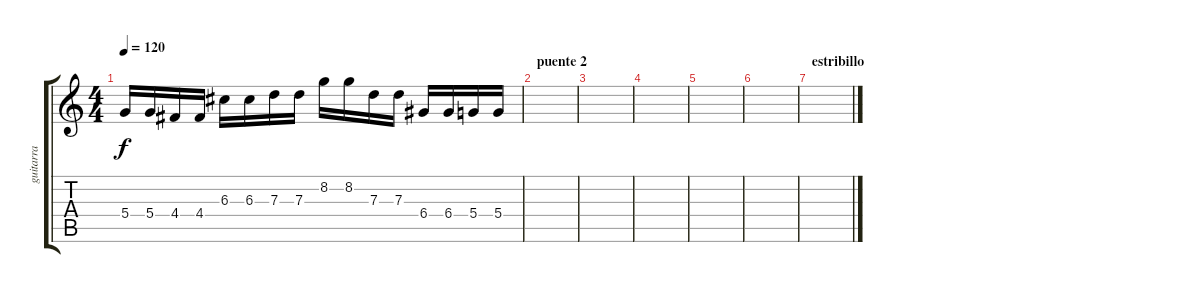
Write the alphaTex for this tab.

\track ("guitarra" "guitarra") {instrument distortionguitar}
\staff {score tabs}
\tuning (E4 B3 G3 D3 A2 E2) {hide}
\ts (4 4)
\tempo 120
\clef g2
\ks c
5.4.16{dy f} 5.4.16 4.4.16 4.4.16 6.3.16 6.3.16 7.3.16 7.3.16 8.2.16 8.2.16 7.3.16 7.3.16 6.4.16 6.4.16 5.4.16 5.4.16 |
\section ("" "puente 2")
|
|
|
|
|
\section ("" "estribillo")
